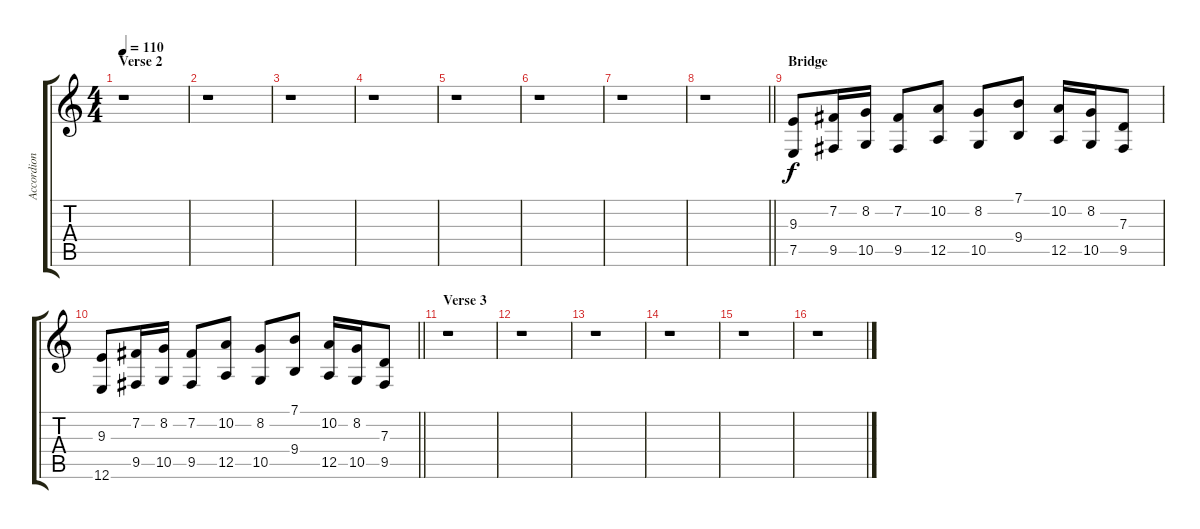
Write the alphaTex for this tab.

\track ("Accordion" "Accordion") {instrument accordion}
\staff {score tabs}
\tuning (E4 B3 G3 D3 A2 E2) {hide}
\ts (4 4)
\section ("" "Verse 2")
\tempo 110
\clef g2
\ks c
r.1{dy f} |
r.1 |
r.1 |
r.1 |
r.1 |
r.1 |
r.1 |
\barLineRight lightlight
r.1 |
\section ("" "Bridge")
(9.3 7.5).8 (7.2 9.5).16 (8.2 10.5).16 (7.2 9.5).8 (10.2 12.5).8 (8.2 10.5).8 (7.1 9.4).8 (10.2 12.5).16 (8.2 10.5).16 (7.3 9.5).8 |
\barLineRight lightlight
(9.3 12.6).8 (7.2 9.5).16 (8.2 10.5).16 (7.2 9.5).8 (10.2 12.5).8 (8.2 10.5).8 (7.1 9.4).8 (10.2 12.5).16 (8.2 10.5).16 (7.3 9.5).8 |
\section ("" "Verse 3")
r.1 |
r.1 |
r.1 |
r.1 |
r.1 |
r.1
